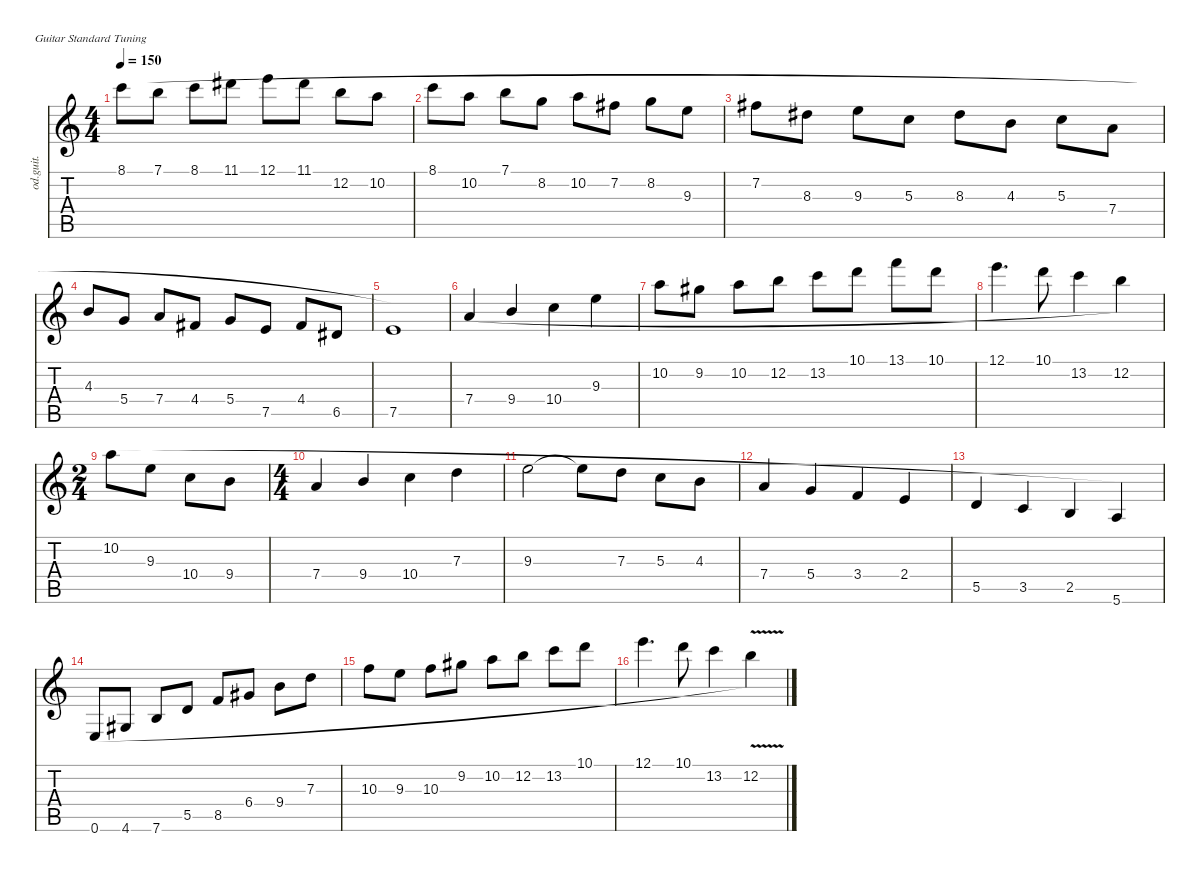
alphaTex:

\defaultSystemsLayout 4
\hideDynamics
\bracketExtendMode nobrackets
\track ("Track 1" "od.guit.") {instrument overdrivenguitar}
\staff {score tabs}
\tuning (E4 B3 G3 D3 A2 E2)
\ts (4 4)
\tempo 150
\clef g2
\ks c
8.1.8{dy f legatoorigin beam Down} 7.1.8{legatoorigin beam Down} 8.1.8{legatoorigin beam Down} 11.1{acc #}.8{legatoorigin beam Down} 12.1.8{legatoorigin beam Down} 11.1{acc #}.8{legatoorigin beam Down} 12.2.8{legatoorigin beam Down} 10.2.8{legatoorigin beam Down} |
8.1.8{legatoorigin beam Down} 10.2.8{legatoorigin beam Down} 7.1.8{legatoorigin beam Down} 8.2.8{legatoorigin beam Down} 10.2.8{legatoorigin beam Down} 7.2{acc #}.8{legatoorigin beam Down} 8.2.8{legatoorigin beam Down} 9.3.8{legatoorigin beam Down} |
7.2{acc #}.8{legatoorigin beam Down} 8.3{acc #}.8{legatoorigin beam Down} 9.3.8{legatoorigin beam Down} 5.3.8{legatoorigin beam Down} 8.3{acc #}.8{legatoorigin beam Down} 4.3.8{legatoorigin beam Down} 5.3.8{legatoorigin beam Down} 7.4.8{legatoorigin beam Down} |
4.3.8{legatoorigin beam Up} 5.4.8{legatoorigin beam Up} 7.4.8{legatoorigin beam Up} 4.4{acc #}.8{legatoorigin beam Up} 5.4.8{legatoorigin beam Up} 7.5.8{legatoorigin beam Up} 4.4{acc #}.8{legatoorigin beam Up} 6.5{acc #}.8{legatoorigin beam Up} |
7.5.1{beam Up} |
7.4.4{legatoorigin beam Up} 9.4.4{legatoorigin beam Up} 10.4.4{legatoorigin beam Down} 9.3.4{legatoorigin beam Down} |
10.2.8{legatoorigin beam Down} 9.2{acc #}.8{legatoorigin beam Down} 10.2.8{legatoorigin beam Down} 12.2.8{legatoorigin beam Down} 13.2.8{legatoorigin beam Down} 10.1.8{legatoorigin beam Down} 13.1.8{legatoorigin beam Down} 10.1.8{legatoorigin beam Down} |
12.1.4{d legatoorigin beam Down} 10.1.8{legatoorigin beam Down} 13.2.4{legatoorigin beam Down} 12.2.4{beam Down} |
\ts (2 4)
\beaming (8 2 2 2 2)
10.2.8{legatoorigin beam Down} 9.3.8{legatoorigin beam Down} 10.4.8{legatoorigin beam Down} 9.4.8{legatoorigin beam Down} |
\ts (4 4)
\beaming (8 2 2 2 2)
7.4.4{dy mf legatoorigin beam Up} 9.4.4{legatoorigin beam Up} 10.4.4{legatoorigin beam Down} 7.3.4{legatoorigin beam Down} |
9.3.2{legatoorigin beam Down} 9.3{t}.8{legatoorigin beam Down} 7.3.8{dy f legatoorigin beam Down} 5.3.8{legatoorigin beam Down} 4.3.8{legatoorigin beam Down} |
7.4.4{legatoorigin beam Up} 5.4.4{legatoorigin beam Up} 3.4.4{legatoorigin beam Up} 2.4.4{legatoorigin beam Up} |
5.5.4{legatoorigin beam Up} 3.5.4{legatoorigin beam Up} 2.5.4{legatoorigin beam Up} 5.6.4{beam Up} |
0.6.8{legatoorigin beam Up} 4.6{acc #}.8{legatoorigin beam Up} 7.6.8{legatoorigin beam Up} 5.5.8{legatoorigin beam Up} 8.5.8{legatoorigin beam Up} 6.4{acc #}.8{legatoorigin beam Up} 9.4.8{legatoorigin beam Down} 7.3.8{legatoorigin beam Down} |
10.3.8{legatoorigin beam Down} 9.3.8{legatoorigin beam Down} 10.3.8{legatoorigin beam Down} 9.2{acc #}.8{legatoorigin beam Down} 10.2.8{legatoorigin beam Down} 12.2.8{legatoorigin beam Down} 13.2.8{legatoorigin beam Down} 10.1.8{legatoorigin beam Down} |
12.1.4{d legatoorigin beam Down} 10.1.8{legatoorigin beam Down} 13.2.4{legatoorigin beam Down} 12.2{v}.4{beam Down}
